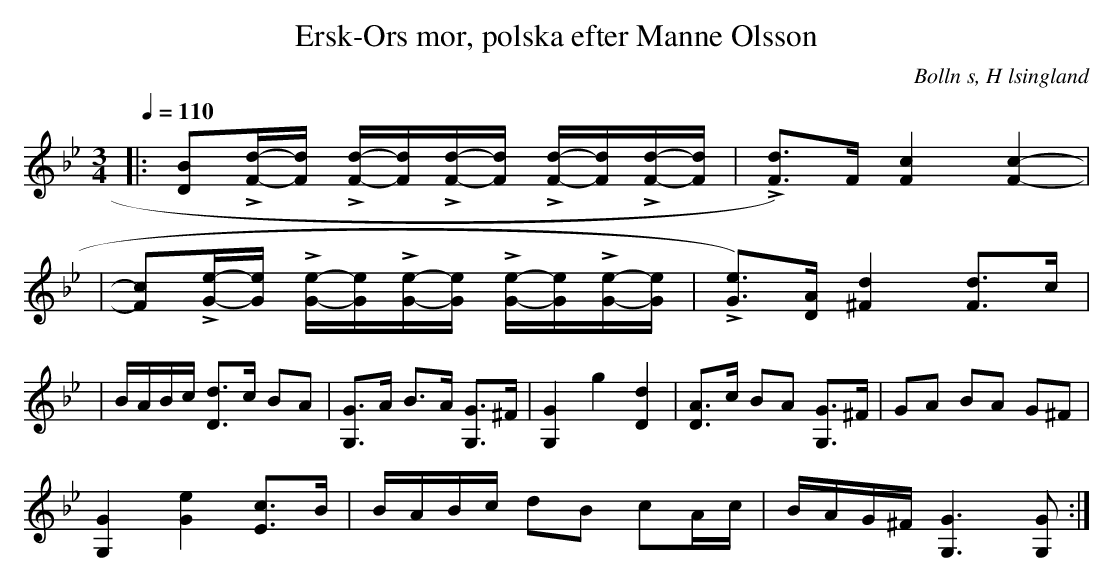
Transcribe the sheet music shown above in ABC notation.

X:1
T: Ersk-Ors mor, polska efter Manne Olsson
O:Bolln s, H lsingland
M:3/4
L:1/8
Q:1/4=110
K:Gm
|:[D B]L[F/d/]-[F/d/] L[F/d/]-[F/d/]L[F/d/]-[F/d/] L[F/d/]-[F/d/]L[F/d/]-[F/d/]|L[F d])>F [-F2 c2] [F2 c2]-|
|[F c]L[G/e/]-[G/e/] L[G/e/]-[G/e/]L[G/e/]-[G/e/] L[G/e/]-[G/e/]L[G/e/]-[G/e/]|L[Ge])>[D A] [^F2 d2] [F d]>c|
|B/A/B/c/ [D d]>c BA|[G, G]>A B>A [G, G]>^F|[G,2 G2] g2 [D2 d2]|[D A]>c BA [G, G]>^F|GA BA G^F|
[G,2 G2] [G2 e2] [E c]>B|B/A/B/c/ dB cA/c/|B/A/G/^F/ [G,3 G3][G, G]:|
